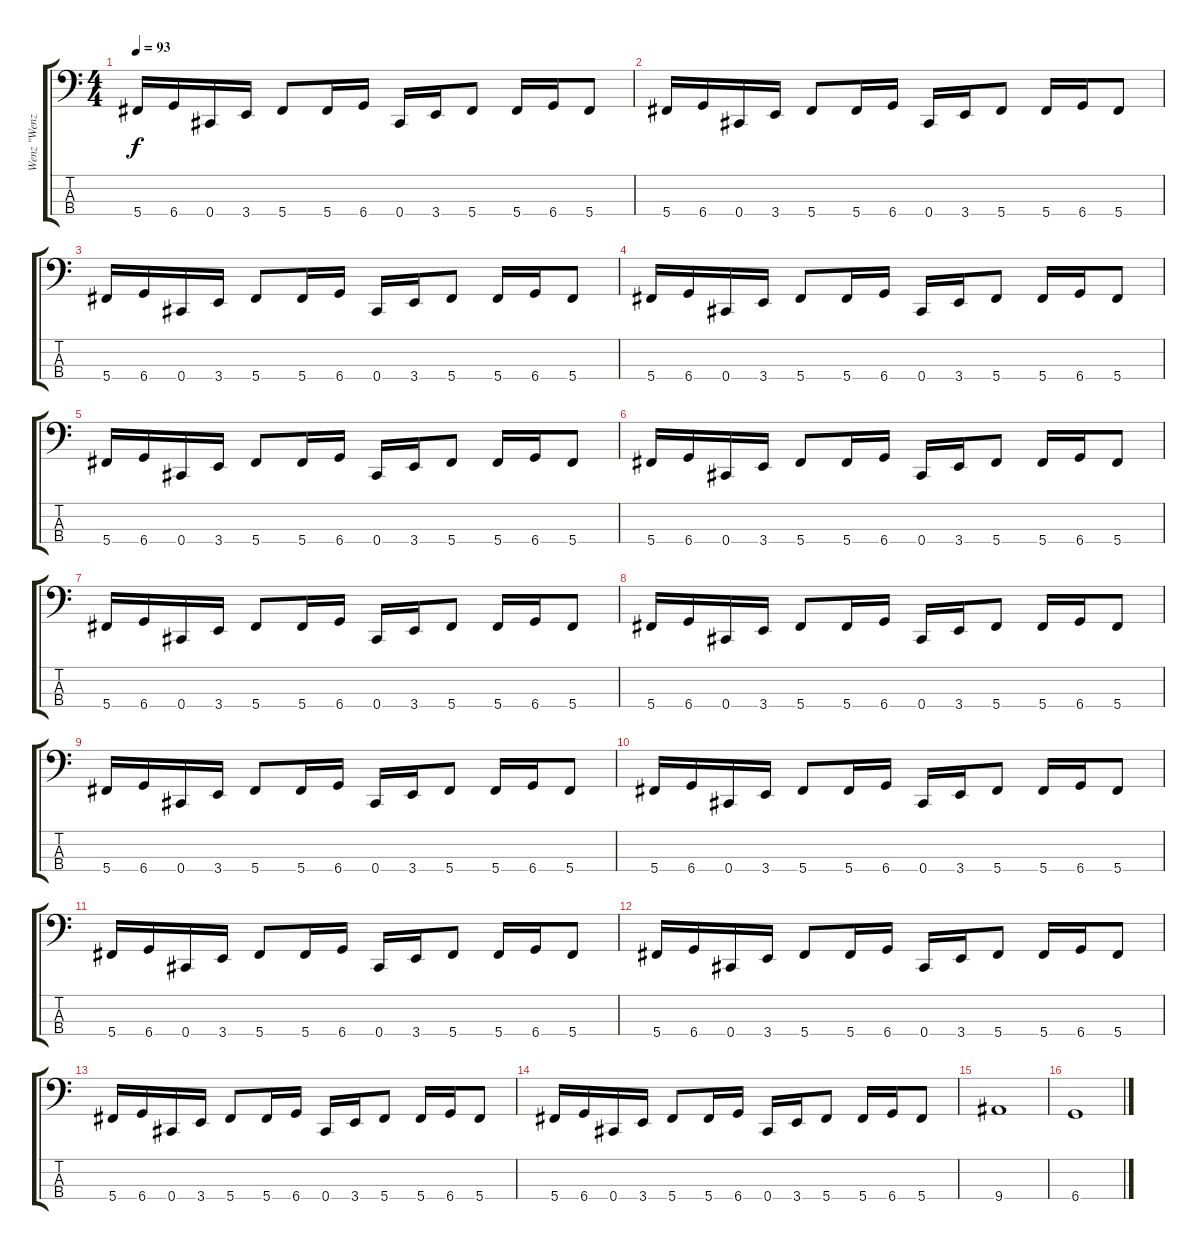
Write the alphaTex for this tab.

\track ("Wenz \"Wenz\" Weninger" "Wenz \"Wenz") {instrument electricbasspick}
\staff {score tabs}
\tuning (Gb2 Db2 Ab1 Db1) {hide}
\ts (4 4)
\tempo 93
\clef f4
\ks c
5.4.16{dy f} 6.4.16 0.4.16 3.4.16 5.4.8 5.4.16 6.4.16 0.4.16 3.4.16 5.4.8 5.4.16 6.4.16 5.4.8 |
5.4.16 6.4.16 0.4.16 3.4.16 5.4.8 5.4.16 6.4.16 0.4.16 3.4.16 5.4.8 5.4.16 6.4.16 5.4.8 |
5.4.16 6.4.16 0.4.16 3.4.16 5.4.8 5.4.16 6.4.16 0.4.16 3.4.16 5.4.8 5.4.16 6.4.16 5.4.8 |
5.4.16 6.4.16 0.4.16 3.4.16 5.4.8 5.4.16 6.4.16 0.4.16 3.4.16 5.4.8 5.4.16 6.4.16 5.4.8 |
5.4.16 6.4.16 0.4.16 3.4.16 5.4.8 5.4.16 6.4.16 0.4.16 3.4.16 5.4.8 5.4.16 6.4.16 5.4.8 |
5.4.16 6.4.16 0.4.16 3.4.16 5.4.8 5.4.16 6.4.16 0.4.16 3.4.16 5.4.8 5.4.16 6.4.16 5.4.8 |
5.4.16 6.4.16 0.4.16 3.4.16 5.4.8 5.4.16 6.4.16 0.4.16 3.4.16 5.4.8 5.4.16 6.4.16 5.4.8 |
5.4.16 6.4.16 0.4.16 3.4.16 5.4.8 5.4.16 6.4.16 0.4.16 3.4.16 5.4.8 5.4.16 6.4.16 5.4.8 |
5.4.16 6.4.16 0.4.16 3.4.16 5.4.8 5.4.16 6.4.16 0.4.16 3.4.16 5.4.8 5.4.16 6.4.16 5.4.8 |
5.4.16 6.4.16 0.4.16 3.4.16 5.4.8 5.4.16 6.4.16 0.4.16 3.4.16 5.4.8 5.4.16 6.4.16 5.4.8 |
5.4.16 6.4.16 0.4.16 3.4.16 5.4.8 5.4.16 6.4.16 0.4.16 3.4.16 5.4.8 5.4.16 6.4.16 5.4.8 |
5.4.16 6.4.16 0.4.16 3.4.16 5.4.8 5.4.16 6.4.16 0.4.16 3.4.16 5.4.8 5.4.16 6.4.16 5.4.8 |
5.4.16 6.4.16 0.4.16 3.4.16 5.4.8 5.4.16 6.4.16 0.4.16 3.4.16 5.4.8 5.4.16 6.4.16 5.4.8 |
5.4.16 6.4.16 0.4.16 3.4.16 5.4.8 5.4.16 6.4.16 0.4.16 3.4.16 5.4.8 5.4.16 6.4.16 5.4.8 |
9.4.1 |
6.4.1
